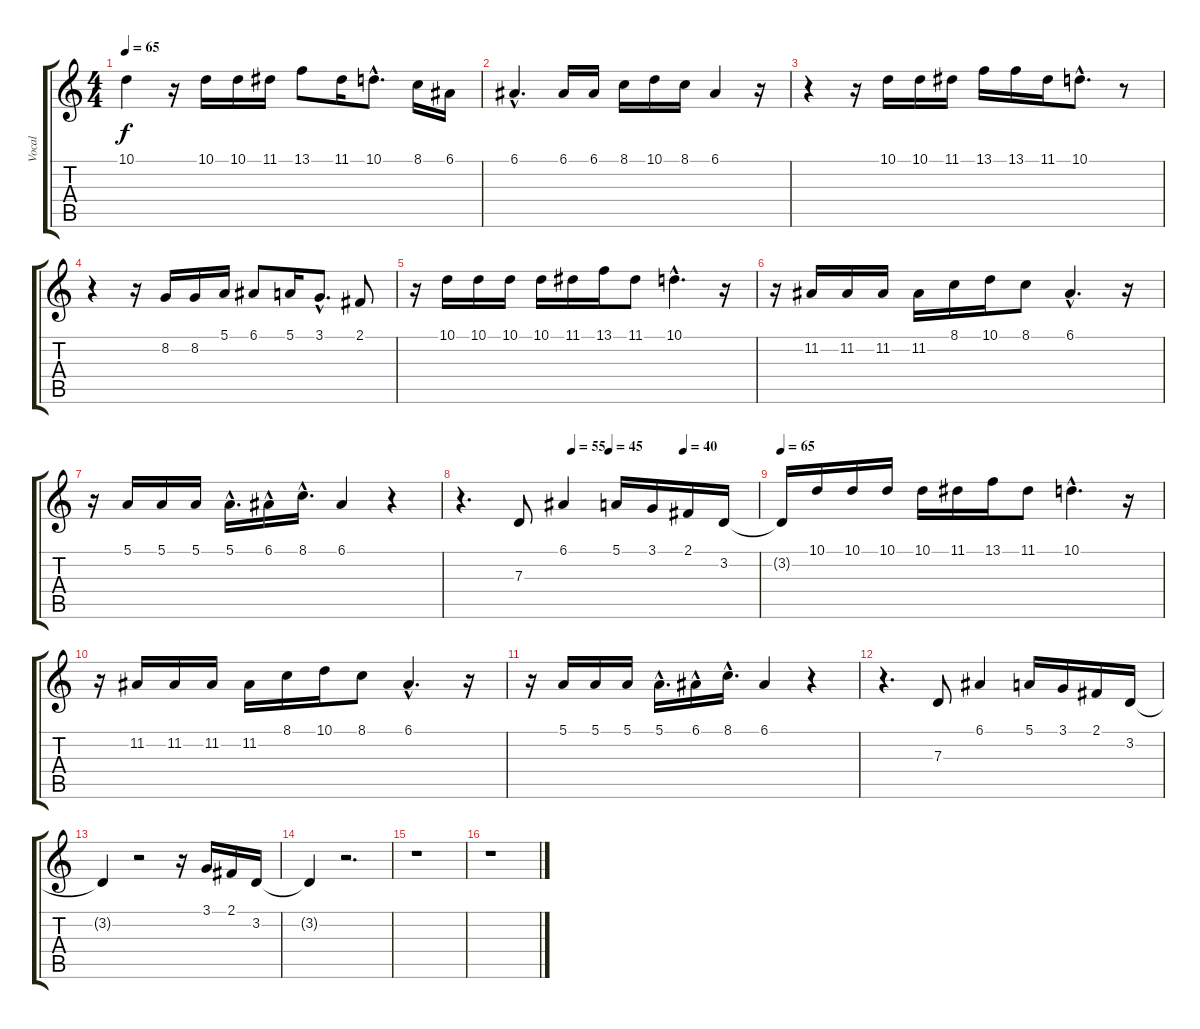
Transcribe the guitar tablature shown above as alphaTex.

\track ("Vocal" "Vocal") {instrument voiceoohs}
\staff {score tabs}
\tuning (E4 B3 G3 D3 A2 E2) {hide}
\ts (4 4)
\tempo 65
\clef g2
\ks c
10.1.4{dy f} r.16 10.1.16 10.1.16 11.1.16 13.1.8 11.1.16 10.1{hac}.8{d} 8.1.16 6.1.16 |
6.1{hac}.4{d} 6.1.16 6.1.16 8.1.16 10.1.16 8.1.16 6.1.4 r.16 |
r.4 r.16 10.1.16 10.1.16 11.1.16 13.1.16 13.1.16 11.1.16 10.1{hac}.8{d} r.8 |
r.4 r.16 8.2.16 8.2.16 5.1.16 6.1.8 5.1.16 3.1{hac}.8{d} 2.1.8 |
r.16 10.1.16 10.1.16 10.1.16 10.1.16 11.1.16 13.1.16 11.1.8 10.1{hac}.4{d} r.16 |
r.16 11.2.16 11.2.16 11.2.16 11.2.16 8.1.16 10.1.16 8.1.8 6.1{hac}.4{d} r.16 |
r.16 5.1.16 5.1.16 5.1.16 5.1{hac}.16{d} 6.1{hac}.16 8.1{hac}.16{d} 6.1.4 r.4 |
\tempo (55 0.375)
\tempo (45 0.5)
\tempo (40 0.75)
r.4{d} 7.3.8 6.1.4 5.1.16 3.1.16 2.1.16 3.2.16 |
\tempo 65
3.2{t}.16 10.1.16 10.1.16 10.1.16 10.1.16 11.1.16 13.1.16 11.1.8 10.1{hac}.4{d} r.16 |
r.16 11.2.16 11.2.16 11.2.16 11.2.16 8.1.16 10.1.16 8.1.8 6.1{hac}.4{d} r.16 |
r.16 5.1.16 5.1.16 5.1.16 5.1{hac}.16{d} 6.1{hac}.16 8.1{hac}.16{d} 6.1.4 r.4 |
r.4{d} 7.3.8 6.1.4 5.1.16 3.1.16 2.1.16 3.2.16 |
3.2{t}.4 r.2 r.16 3.1.16 2.1.16 3.2.16 |
3.2{t}.4 r.2{d} |
r.1 |
r.1
